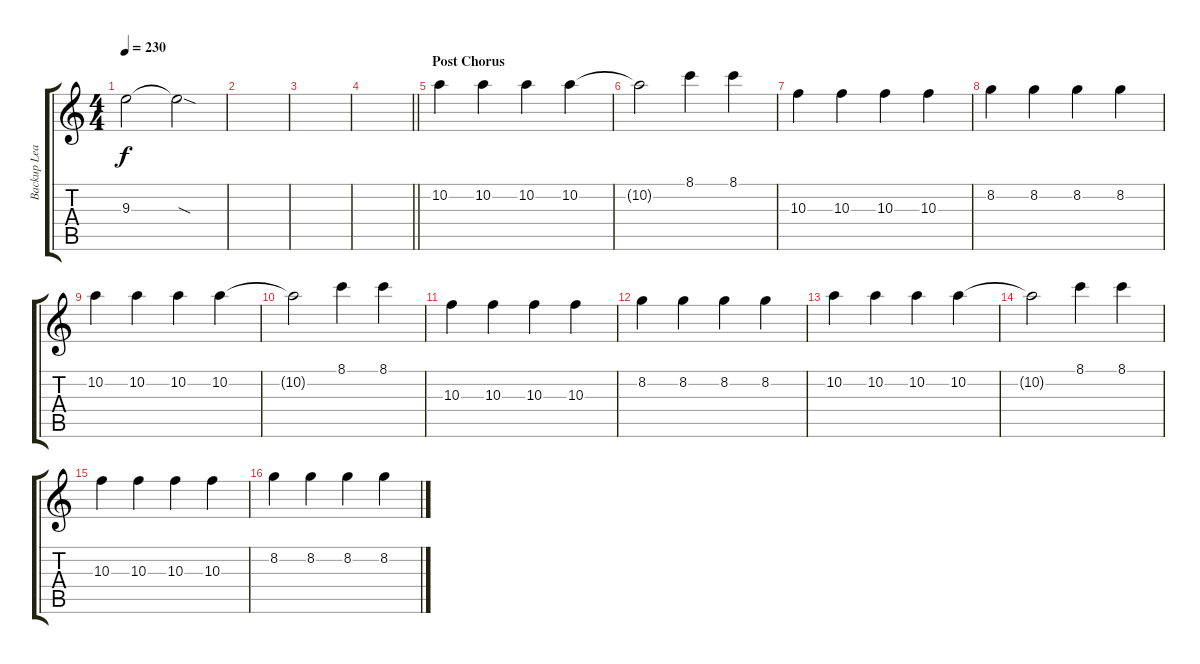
\track ("Backup Lead" "Backup Lea") {instrument distortionguitar}
\staff {score tabs}
\tuning (E4 B3 G3 D3 A2 E2) {hide}
\ts (4 4)
\tempo 230
\clef g2
\ks c
9.3.2{dy f} 9.3{sod t}.2 |
|
|
\barLineRight lightlight
|
\section ("" "Post Chorus")
10.2.4{volume 3} 10.2.4 10.2.4 10.2.4 |
10.2{t}.2 8.1.4 8.1.4 |
10.3.4 10.3.4 10.3.4 10.3.4 |
8.2.4 8.2.4 8.2.4 8.2.4 |
10.2.4 10.2.4 10.2.4 10.2.4 |
10.2{t}.2 8.1.4 8.1.4 |
10.3.4 10.3.4 10.3.4 10.3.4 |
8.2.4 8.2.4 8.2.4 8.2.4 |
10.2.4 10.2.4 10.2.4 10.2.4 |
10.2{t}.2 8.1.4 8.1.4 |
10.3.4 10.3.4 10.3.4 10.3.4 |
8.2.4 8.2.4 8.2.4 8.2.4
